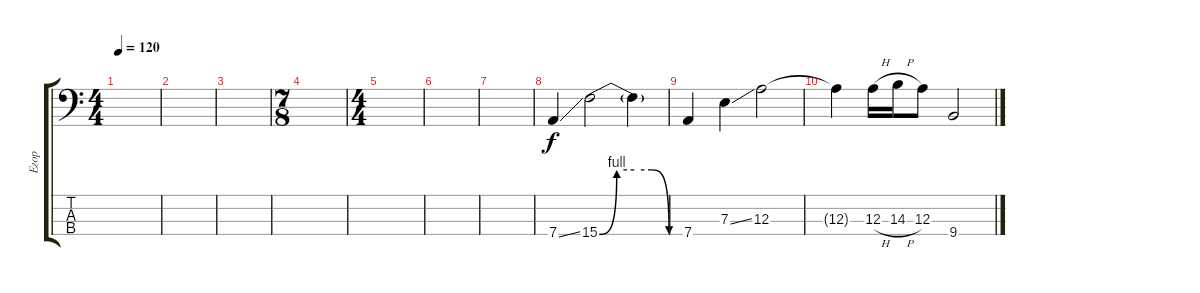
\track ("Егор" "Егор") {instrument acousticbass}
\staff {score tabs}
\tuning (G2 D2 A1 D1) {hide}
\ts (4 4)
\tempo 120
\clef f4
\ks c
|
|
|
\ts (7 8)
|
\ts (4 4)
|
|
|
7.4{ss}.4 15.4{be (custom 0 0 15 4 30 4 45 4 60 0)}.2 15.4{t}.4 |
7.4.4 7.3{ss}.4 12.3.2 |
12.3{t}.4 12.3{h}.16 14.3{h}.16 12.3.8 9.4.2
